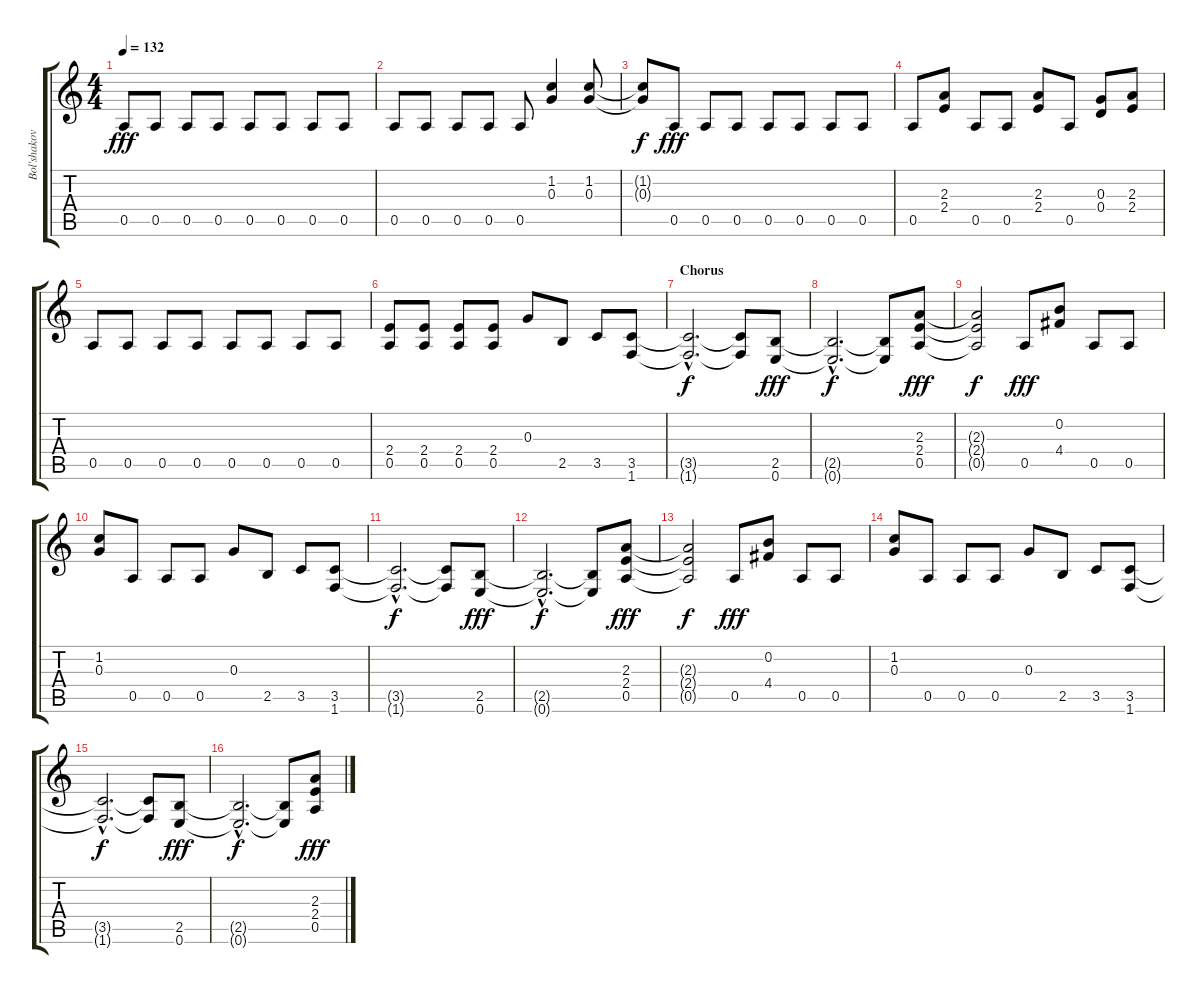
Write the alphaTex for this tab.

\track ("Bol'shakov" "Bol'shakov") {instrument distortionguitar}
\staff {score tabs}
\tuning (E4 B3 G3 D3 A2 E2) {hide}
\ts (4 4)
\tempo 132
\clef g2
\ks c
0.5.8{dy fff} 0.5.8 0.5.8 0.5.8 0.5.8 0.5.8 0.5.8 0.5.8 |
0.5.8 0.5.8 0.5.8 0.5.8 0.5.8 (1.2 0.3).4 (1.2 0.3).8 |
(1.2{t} 0.3{t}).8{dy f} 0.5.8{dy fff} 0.5.8 0.5.8 0.5.8 0.5.8 0.5.8 0.5.8 |
0.5.8 (2.3 2.4).8 0.5.8 0.5.8 (2.3 2.4).8 0.5.8 (0.3 0.4).8 (2.3 2.4).8 |
0.5.8 0.5.8 0.5.8 0.5.8 0.5.8 0.5.8 0.5.8 0.5.8 |
(2.4 0.5).8 (2.4 0.5).8 (2.4 0.5).8 (2.4 0.5).8 0.3.8 2.5.8 3.5.8 (3.5 1.6).8 |
\section ("" "Chorus")
(3.5{hac t} 1.6{hac t}).2{d dy f} (3.5{t} 1.6{t}).8 (2.5 0.6).8{dy fff} |
(2.5{hac t} 0.6{hac t}).2{d dy f} (2.5{t} 0.6{t}).8 (2.3 2.4 0.5).8{dy fff} |
(2.3{t} 2.4{t} 0.5{t}).2{dy f} 0.5.8{dy fff} (0.2 4.4).8 0.5.8 0.5.8 |
(1.2 0.3).8 0.5.8 0.5.8 0.5.8 0.3.8 2.5.8 3.5.8 (3.5 1.6).8 |
(3.5{hac t} 1.6{hac t}).2{d dy f} (3.5{t} 1.6{t}).8 (2.5 0.6).8{dy fff} |
(2.5{hac t} 0.6{hac t}).2{d dy f} (2.5{t} 0.6{t}).8 (2.3 2.4 0.5).8{dy fff} |
(2.3{t} 2.4{t} 0.5{t}).2{dy f} 0.5.8{dy fff} (0.2 4.4).8 0.5.8 0.5.8 |
(1.2 0.3).8 0.5.8 0.5.8 0.5.8 0.3.8 2.5.8 3.5.8 (3.5 1.6).8 |
(3.5{hac t} 1.6{hac t}).2{d dy f} (3.5{t} 1.6{t}).8 (2.5 0.6).8{dy fff} |
(2.5{hac t} 0.6{hac t}).2{d dy f} (2.5{t} 0.6{t}).8 (2.3 2.4 0.5).8{dy fff}
